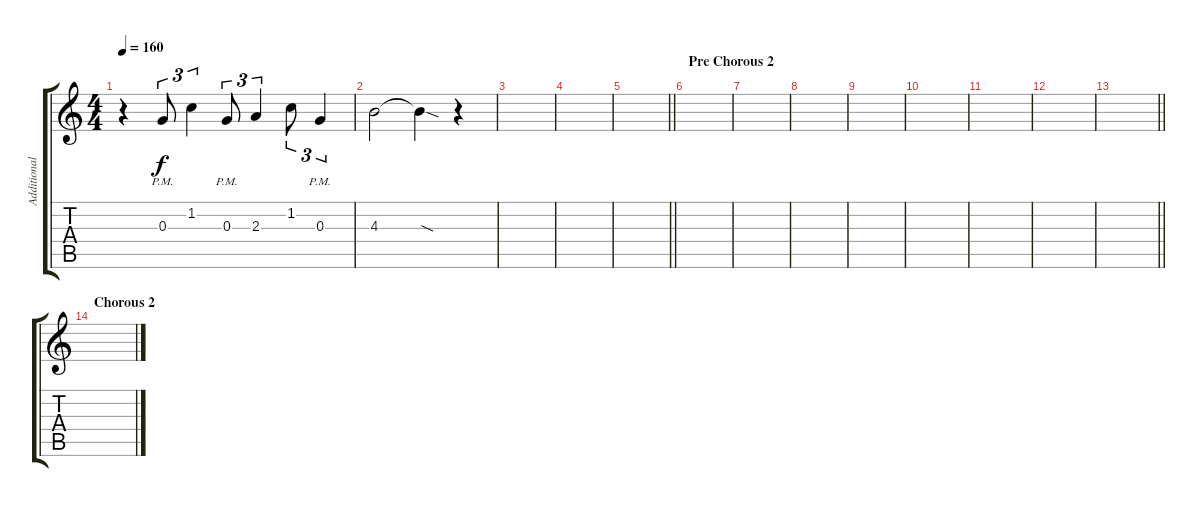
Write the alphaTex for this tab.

\track ("Additional Guitar 3" "Additional") {instrument acousticguitarsteel}
\staff {score tabs}
\tuning (E4 B3 G3 D3 A2 E2) {hide}
\ts (4 4)
\tempo 160
\clef g2
\ks c
r.4{dy f} 0.3{pm}.8{tu (3 2)} 1.2.4{tu (3 2)} 0.3{pm}.8{tu (3 2)} 2.3.4{tu (3 2)} 1.2.8{tu (3 2)} 0.3{pm}.4{tu (3 2)} |
4.3.2 4.3{sod t}.4 r.4 |
|
|
\barLineRight lightlight
|
\section ("" "Pre Chorous 2")
|
|
|
|
|
|
|
\barLineRight lightlight
|
\section ("" "Chorous 2")
